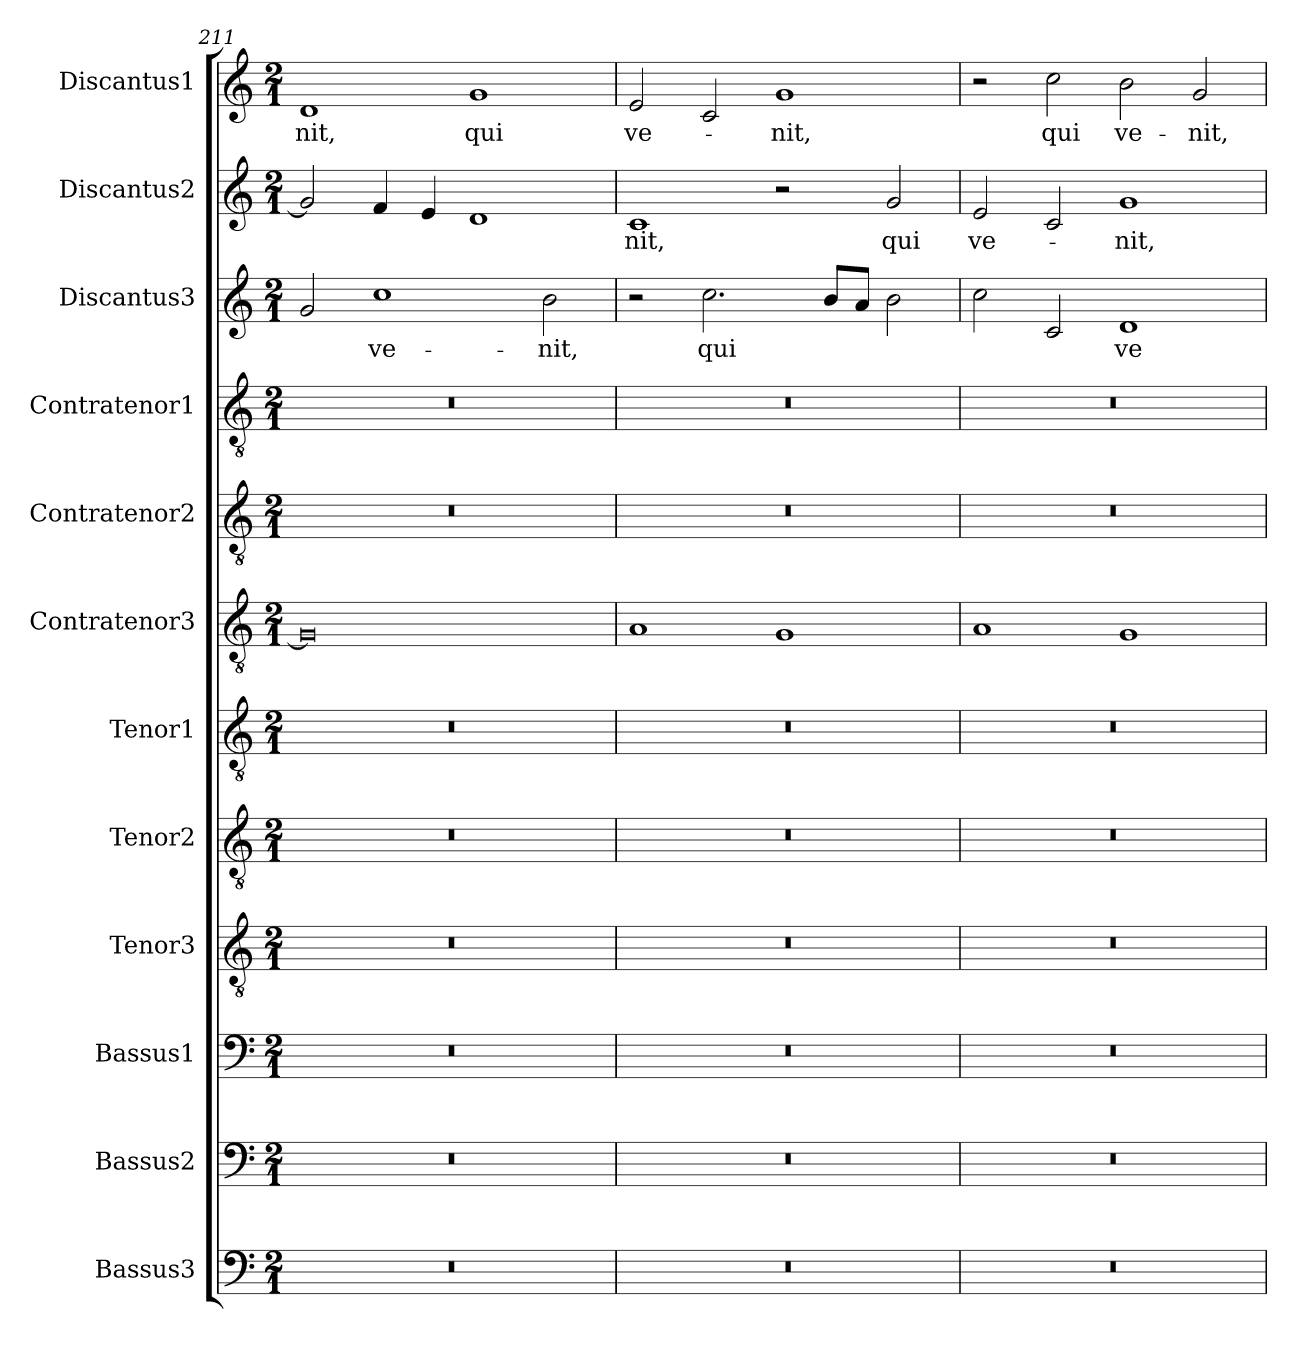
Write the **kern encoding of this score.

**kern	**kern	**kern	**kern	**kern	**kern	**kern	**kern	**kern	**kern	**text	**kern	**text	**kern	**text
*part12	*part11	*part10	*part9	*part8	*part7	*part6	*part5	*part4	*part3	*part3	*part2	*part2	*part1	*part1
*staff12	*staff11	*staff10	*staff9	*staff8	*staff7	*staff6	*staff5	*staff4	*staff3	*staff3	*staff2	*staff2	*staff1	*staff1
*I"Bassus3	*I"Bassus2	*I"Bassus1	*I"Tenor3	*I"Tenor2	*I"Tenor1	*I"Contratenor3	*I"Contratenor2	*I"Contratenor1	*I"Discantus3	*	*I"Discantus2	*	*I"Discantus1	*
*I'B3	*I'B2	*I'B1	*I'T3	*I'T2	*I'T1	*I'Ct3	*I'Ct2	*I'Ct1	*I'D3	*	*I'D2	*	*I'D1	*
*clefF4	*clefF4	*clefF4	*clefGv2	*clefGv2	*clefGv2	*clefGv2	*clefGv2	*clefGv2	*clefG2	*	*clefG2	*	*clefG2	*
*k[]	*k[]	*k[]	*k[]	*k[]	*k[]	*k[]	*k[]	*k[]	*k[]	*	*k[]	*	*k[]	*
*M2/1	*M2/1	*M2/1	*M2/1	*M2/1	*M2/1	*M2/1	*M2/1	*M2/1	*M2/1	*	*M2/1	*	*M2/1	*
=211	=211	=211	=211	=211	=211	=211	=211	=211	=211	=211	=211	=211	=211	=211
0r	0r	0r	0r	0r	0r	0G/]	0r	0r	2g/	.	2g/]	.	1d/	-nit,
.	.	.	.	.	.	.	.	.	1cc\	ve-	4f/	.	.	.
.	.	.	.	.	.	.	.	.	.	.	4e/	.	.	.
.	.	.	.	.	.	.	.	.	.	.	1d/	.	1g/	qui
.	.	.	.	.	.	.	.	.	2b\	-nit,	.	.	.	.
=212	=212	=212	=212	=212	=212	=212	=212	=212	=212	=212	=212	=212	=212	=212
0r	0r	0r	0r	0r	0r	1A/	0r	0r	2r	.	1c/	-nit,	2e/	ve-
.	.	.	.	.	.	.	.	.	2.cc\	qui	.	.	2c/	.
.	.	.	.	.	.	1G/	.	.	.	.	2r	.	1g/	-nit,
.	.	.	.	.	.	.	.	.	8b/L	.	.	.	.	.
.	.	.	.	.	.	.	.	.	8a/J	.	.	.	.	.
.	.	.	.	.	.	.	.	.	2b\	.	2g/	qui	.	.
=213	=213	=213	=213	=213	=213	=213	=213	=213	=213	=213	=213	=213	=213	=213
0r	0r	0r	0r	0r	0r	1A/	0r	0r	2cc\	.	2e/	ve-	2r	.
.	.	.	.	.	.	.	.	.	2c/	.	2c/	.	2cc\	qui
.	.	.	.	.	.	1G/	.	.	1d/	ve-	1g/	-nit,	2b\	ve-
.	.	.	.	.	.	.	.	.	.	.	.	.	2g/	-nit,
=	=	=	=	=	=	=	=	=	=	=	=	=	=	=
*-	*-	*-	*-	*-	*-	*-	*-	*-	*-	*-	*-	*-	*-	*-
